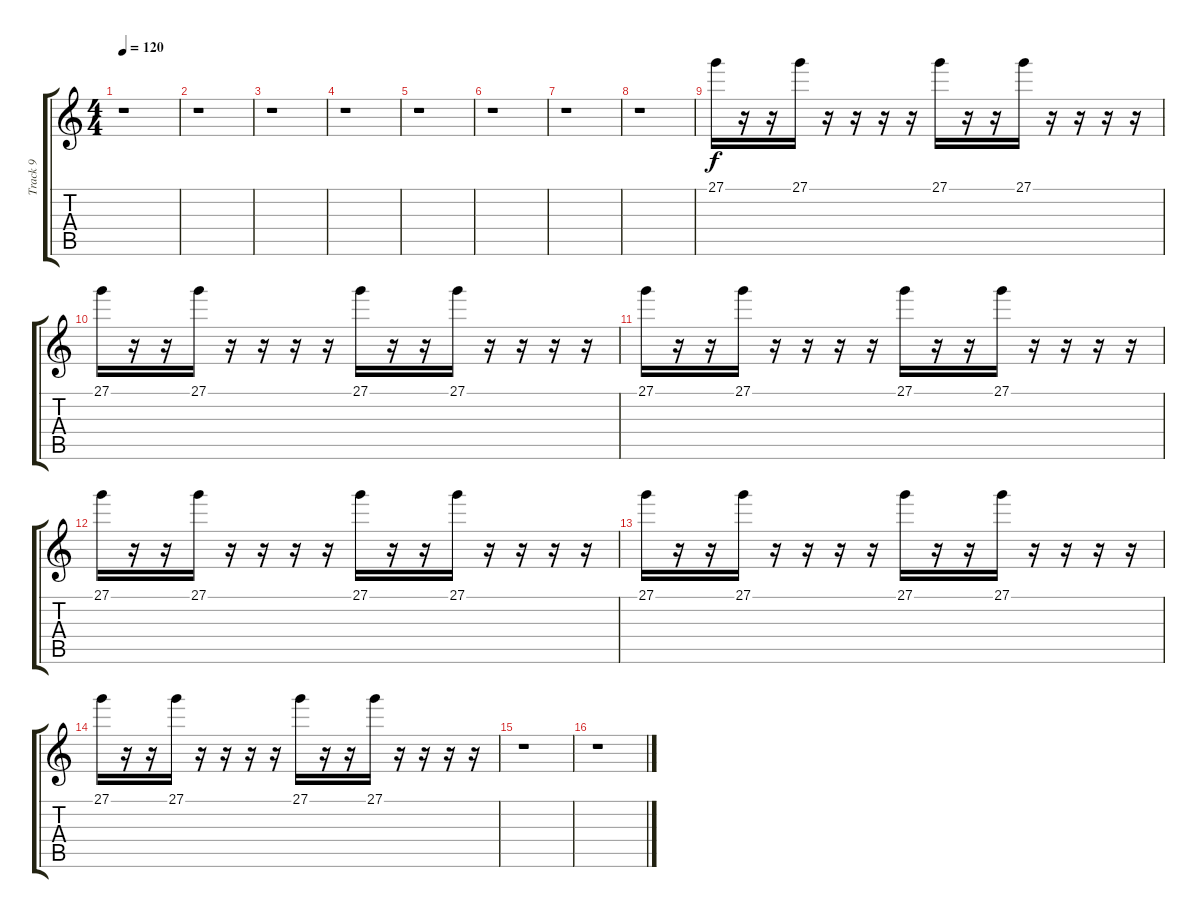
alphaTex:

\track ("Track 9" "Track 9") {instrument fx3crystal}
\staff {score tabs}
\tuning (E4 B3 G3 D3 A2 E2) {hide}
\ts (4 4)
\tempo 120
\clef g2
\ks c
r.1{dy mf} |
r.1 |
r.1 |
r.1 |
r.1 |
r.1 |
r.1 |
r.1 |
27.1.16{dy f volume 10 instrument fx3crystal} r.16 r.16 27.1.16 r.16 r.16 r.16 r.16 27.1.16 r.16 r.16 27.1.16 r.16 r.16 r.16 r.16 |
27.1.16 r.16 r.16 27.1.16 r.16 r.16 r.16 r.16 27.1.16 r.16 r.16 27.1.16 r.16 r.16 r.16 r.16 |
27.1.16 r.16 r.16 27.1.16 r.16 r.16 r.16 r.16 27.1.16 r.16 r.16 27.1.16 r.16 r.16 r.16 r.16 |
27.1.16 r.16 r.16 27.1.16 r.16 r.16 r.16 r.16 27.1.16 r.16 r.16 27.1.16 r.16 r.16 r.16 r.16 |
27.1.16 r.16 r.16 27.1.16 r.16 r.16 r.16 r.16 27.1.16 r.16 r.16 27.1.16 r.16 r.16 r.16 r.16 |
27.1.16 r.16 r.16 27.1.16 r.16 r.16 r.16 r.16 27.1.16 r.16 r.16 27.1.16 r.16 r.16 r.16 r.16 |
r.1 |
r.1
